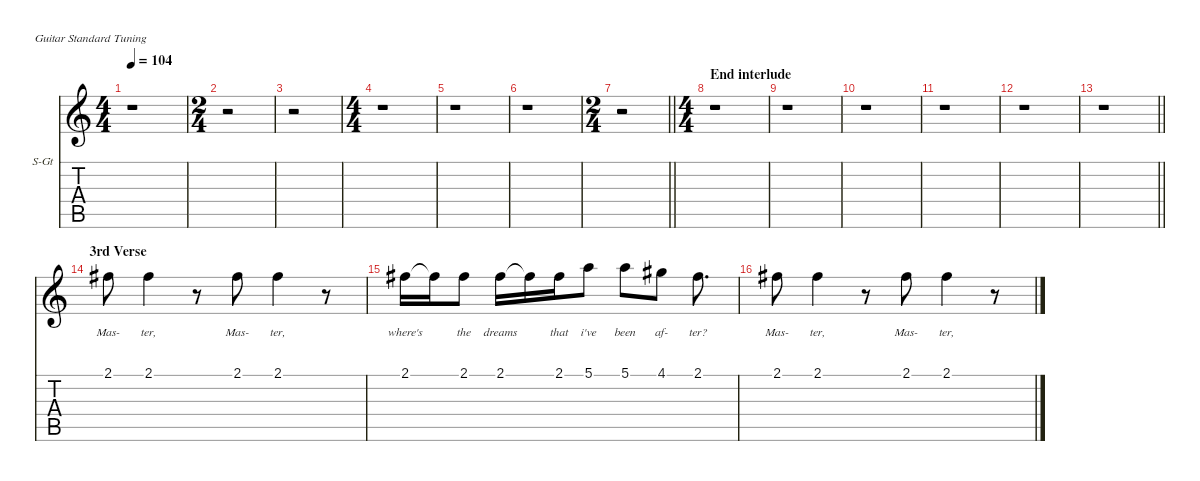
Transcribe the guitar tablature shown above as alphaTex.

\hideDynamics
\bracketExtendMode nobrackets
\firstSystemTrackNameOrientation horizontal
\otherSystemsTrackNameOrientation horizontal
\track ("James - Vocals" "S-Gt") {instrument lead6voice}
\staff {score tabs}
\tuning (E4 B3 G3 D3 A2 E2)
\displaytranspose 12
\ts (4 4)
\tempo 104
\clef g2
\ks c
r.1{dy f} |
\ts (2 4)
\beaming (8 2 2)
r.2 |
r.2 |
\ts (4 4)
\beaming (8 2 2 2 2)
r.1 |
r.1 |
r.1 |
\ts (2 4)
\beaming (8 2 2)
\barLineRight lightlight
r.2 |
\ts (4 4)
\beaming (8 2 2 2 2)
\section ("" "End interlude")
r.1 |
r.1 |
r.1 |
r.1 |
r.1 |
\barLineRight lightlight
r.1 |
\section ("" "3rd Verse")
2.1{acc #}.8{lyrics (0 "Mas-") lyrics (1 "") lyrics (2 "") lyrics (3 "") lyrics (4 "") dy fff} 2.1{acc #}.4{lyrics (0 "ter,") lyrics (1 "") lyrics (2 "") lyrics (3 "") lyrics (4 "")} r.8 2.1{acc #}.8{lyrics (0 "Mas-") lyrics (1 "") lyrics (2 "") lyrics (3 "") lyrics (4 "")} 2.1{acc #}.4{lyrics (0 "ter,") lyrics (1 "") lyrics (2 "") lyrics (3 "") lyrics (4 "")} r.8 |
2.1{acc #}.16{lyrics (0 "where's") lyrics (1 "") lyrics (2 "") lyrics (3 "") lyrics (4 "")} 2.1{t acc #}.16{dy f} 2.1{acc #}.8{lyrics (0 "the") lyrics (1 "") lyrics (2 "") lyrics (3 "") lyrics (4 "") dy fff} 2.1{acc #}.16{lyrics (0 "dreams") lyrics (1 "") lyrics (2 "") lyrics (3 "") lyrics (4 "")} 2.1{t acc #}.16{dy f} 2.1{acc #}.16{lyrics (0 "that") lyrics (1 "") lyrics (2 "") lyrics (3 "") lyrics (4 "") dy fff} 5.1.8{lyrics (0 "i've") lyrics (1 "") lyrics (2 "") lyrics (3 "") lyrics (4 "")} 5.1.8{lyrics (0 "been") lyrics (1 "") lyrics (2 "") lyrics (3 "") lyrics (4 "")} 4.1{acc #}.8{lyrics (0 "af-") lyrics (1 "") lyrics (2 "") lyrics (3 "") lyrics (4 "")} 2.1{acc #}.8{d lyrics (0 "ter?") lyrics (1 "") lyrics (2 "") lyrics (3 "") lyrics (4 "")} |
2.1{acc #}.8{lyrics (0 "Mas-") lyrics (1 "") lyrics (2 "") lyrics (3 "") lyrics (4 "")} 2.1{acc #}.4{lyrics (0 "ter,") lyrics (1 "") lyrics (2 "") lyrics (3 "") lyrics (4 "")} r.8 2.1{acc #}.8{lyrics (0 "Mas-") lyrics (1 "") lyrics (2 "") lyrics (3 "") lyrics (4 "")} 2.1{acc #}.4{lyrics (0 "ter,") lyrics (1 "") lyrics (2 "") lyrics (3 "") lyrics (4 "")} r.8
